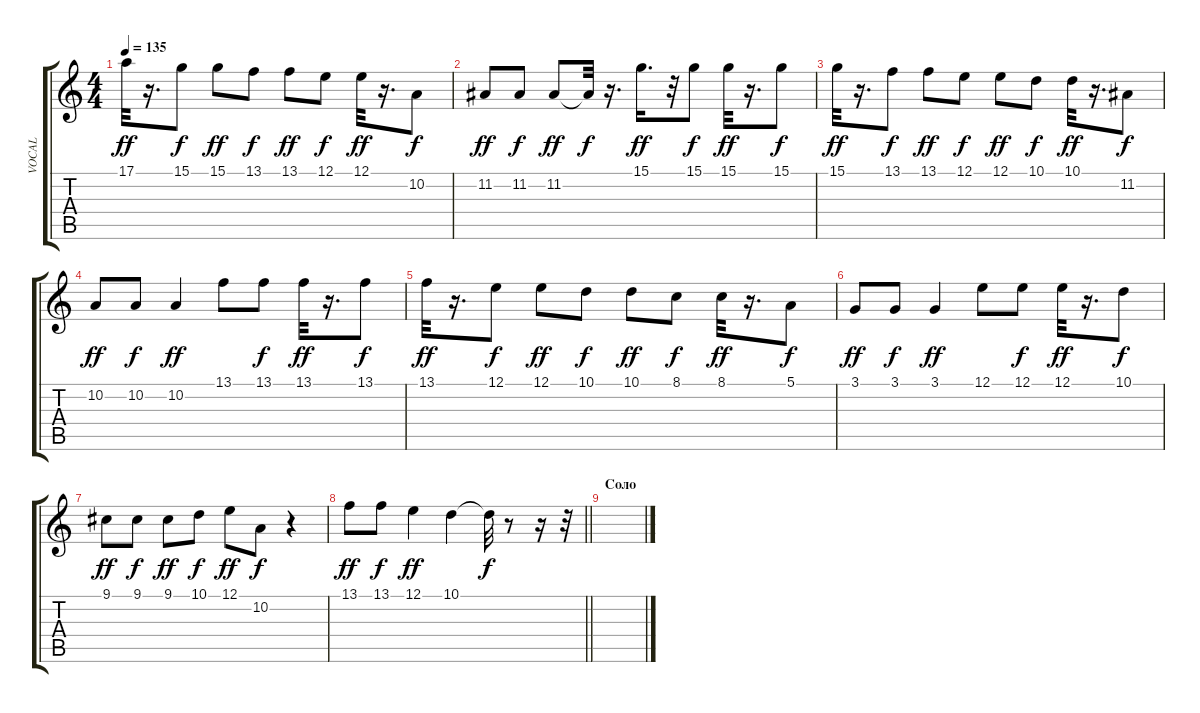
\track ("VOCAL" "VOCAL") {instrument musicbox}
\staff {score tabs}
\tuning (E4 B3 G3 D3 A2 E2) {hide}
\ts (4 4)
\tempo 135
\clef g2
\ks c
17.1.32{dy ff} r.16{d} 15.1.8{dy f} 15.1.8{dy ff} 13.1.8{dy f} 13.1.8{dy ff} 12.1.8{dy f} 12.1.32{dy ff} r.16{d} 10.2.8{dy f} |
11.2.8{dy ff} 11.2.8{dy f} 11.2.8{dy ff} 11.2{t}.32{dy f} r.16{d} 15.1.16{d dy ff} r.32 15.1.8{dy f} 15.1.32{dy ff} r.16{d} 15.1.8{dy f} |
15.1.32{dy ff} r.16{d} 13.1.8{dy f} 13.1.8{dy ff} 12.1.8{dy f} 12.1.8{dy ff} 10.1.8{dy f} 10.1.32{dy ff} r.16{d} 11.2.8{dy f} |
10.2.8{dy ff} 10.2.8{dy f} 10.2.4{dy ff} 13.1.8 13.1.8{dy f} 13.1.32{dy ff} r.16{d} 13.1.8{dy f} |
13.1.32{dy ff} r.16{d} 12.1.8{dy f} 12.1.8{dy ff} 10.1.8{dy f} 10.1.8{dy ff} 8.1.8{dy f} 8.1.32{dy ff} r.16{d} 5.1.8{dy f} |
3.1.8{dy ff} 3.1.8{dy f} 3.1.4{dy ff} 12.1.8 12.1.8{dy f} 12.1.32{dy ff} r.16{d} 10.1.8{dy f} |
9.1.8{dy ff} 9.1.8{dy f} 9.1.8{dy ff} 10.1.8{dy f} 12.1.8{dy ff} 10.2.8{dy f} r.4 |
\barLineRight lightlight
13.1.8{dy ff} 13.1.8{dy f} 12.1.4{dy ff} 10.1.4 10.1{t}.32{dy f} r.8 r.16 r.32 |
\section ("" "Соло")
